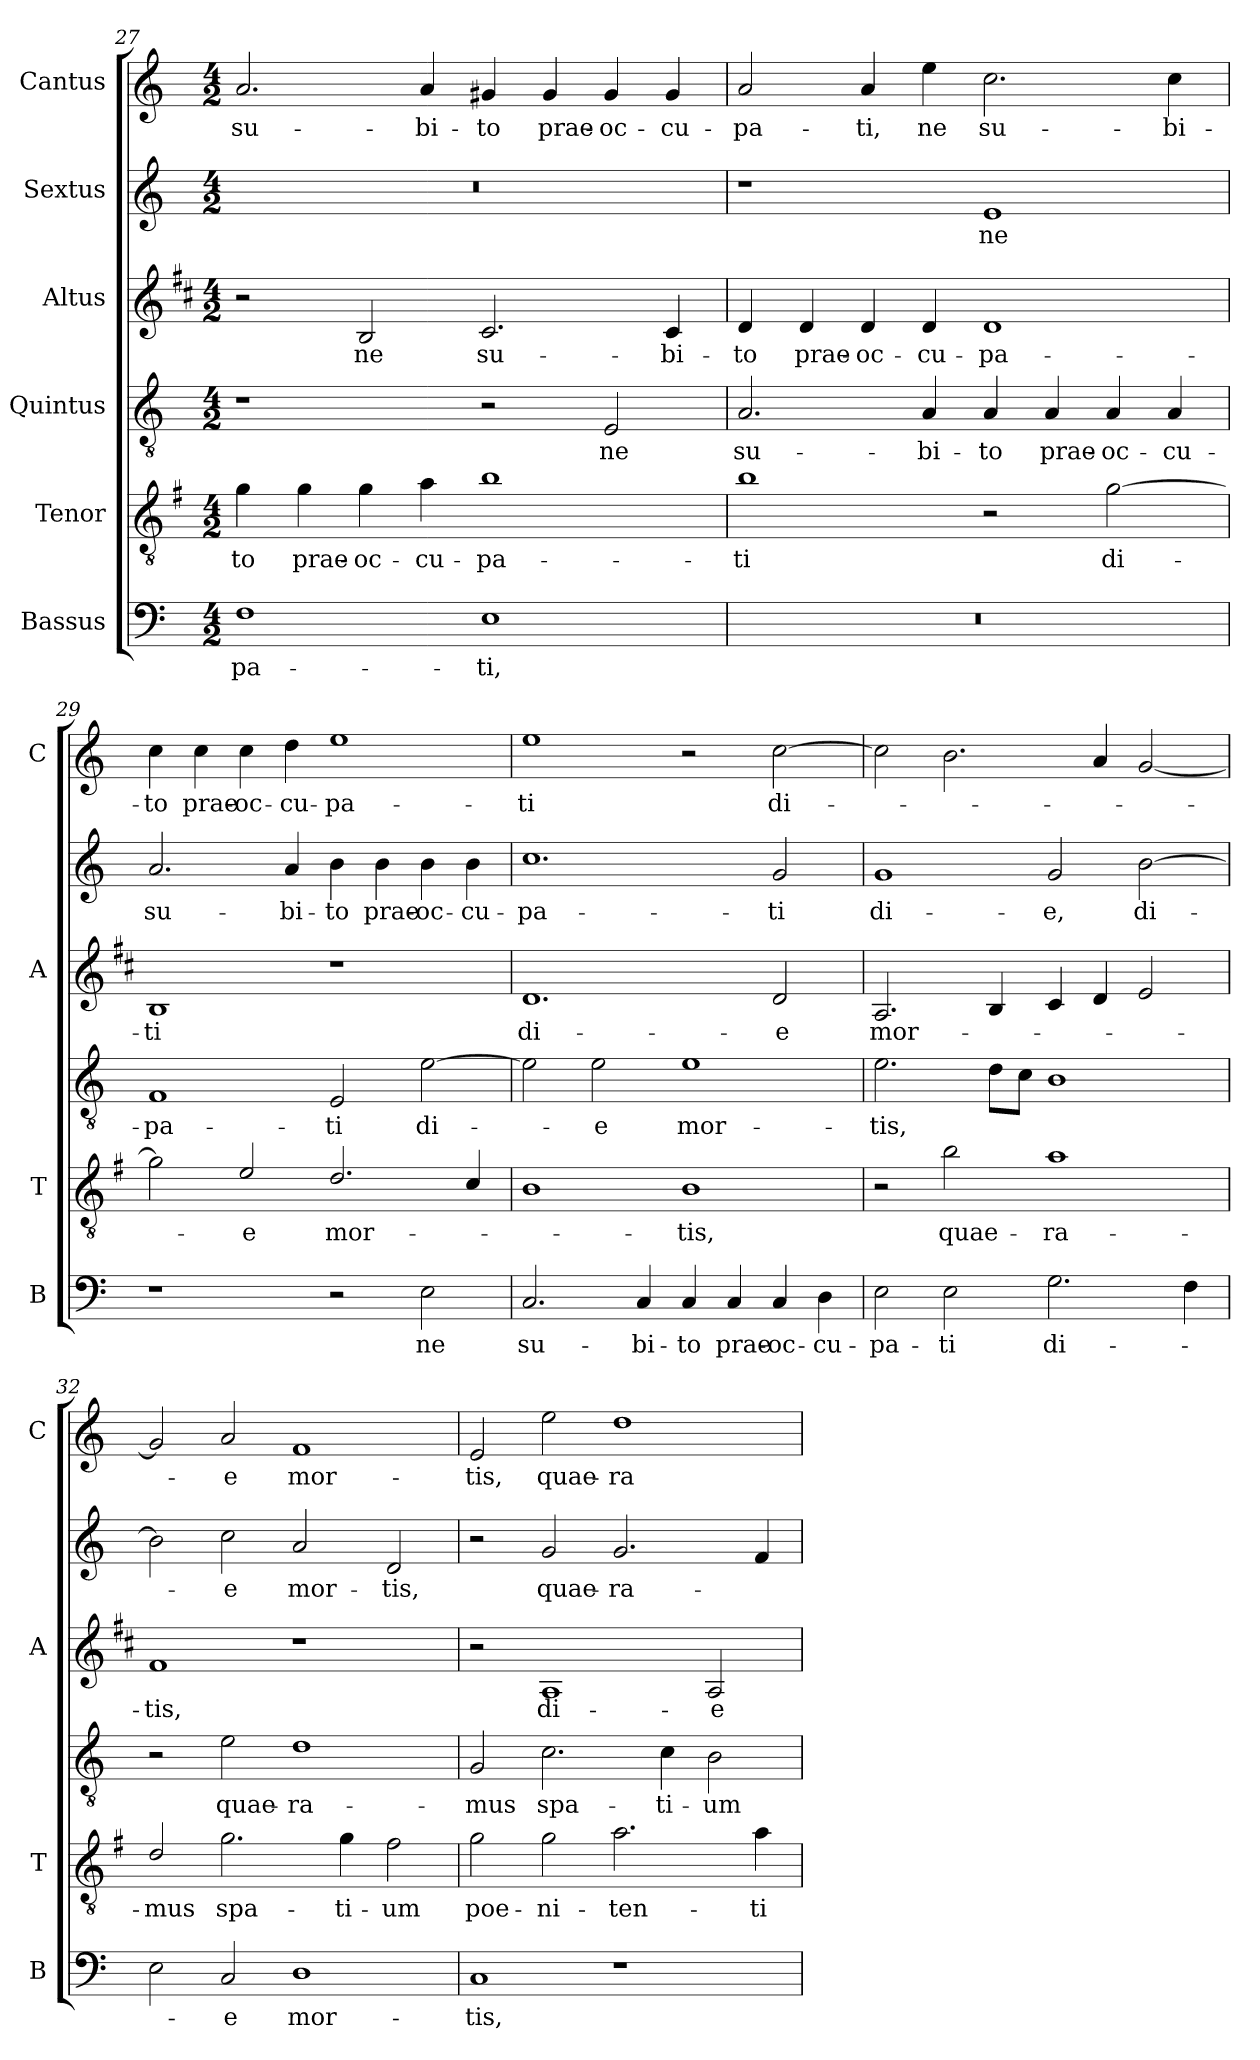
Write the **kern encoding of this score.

**kern	**text	**kern	**text	**kern	**text	**kern	**text	**kern	**text	**kern	**text
*part6	*part6	*part5	*part5	*part4	*part4	*part3	*part3	*part2	*part2	*part1	*part1
*staff6	*staff6	*staff5	*staff5	*staff4	*staff4	*staff3	*staff3	*staff2	*staff2	*staff1	*staff1
*I"Bassus	*	*I"Tenor	*	*I"Quintus	*	*I"Altus	*	*I"Sextus	*	*I"Cantus	*
*I'B	*	*I'T	*	*	*	*I'A	*	*	*	*I'C	*
*clefF4	*	*clefGv2	*	*clefGv2	*	*clefG2	*	*clefG2	*	*clefG2	*
*	*	*ITrd4c7	*	*	*	*ITrd1c2	*	*	*	*	*
*k[]	*	*k[]	*	*k[]	*	*k[]	*	*k[]	*	*k[]	*
*C:	*	*C:	*	*C:	*	*C:	*	*C:	*	*C:	*
*M4/2	*	*M4/2	*	*M4/2	*	*M4/2	*	*M4/2	*	*M4/2	*
=27	=27	=27	=27	=27	=27	=27	=27	=27	=27	=27	=27
!	!LO:LY:b	!	!LO:LY:b	!	!	!	!	!	!	!	!LO:LY:b
1F	-pa-	4c\	-to	1r	.	2r	.	0r	.	2.a/	su-
!	!	!	!LO:LY:b	!	!	!	!	!	!	!	!
.	.	4c\	prae-	.	.	.	.	.	.	.	.
!	!	!	!LO:LY:b	!	!	!	!LO:LY:b	!	!	!	!
.	.	4c\	-oc-	.	.	2A/	ne	.	.	.	.
!	!	!	!LO:LY:b	!	!	!	!	!	!	!	!LO:LY:b
.	.	4d\	-cu-	.	.	.	.	.	.	4a/	-bi-
!	!LO:LY:b	!	!LO:LY:b	!	!	!	!LO:LY:b	!	!	!	!LO:LY:b
1E	-ti,	1e	-pa-	2r	.	2.B/	su-	.	.	4g#X/	-to
!	!	!	!	!	!	!	!	!	!	!	!LO:LY:b
.	.	.	.	.	.	.	.	.	.	4g#/	prae-
!	!	!	!	!	!LO:LY:b	!	!	!	!	!	!LO:LY:b
.	.	.	.	2E/	ne	.	.	.	.	4g#/	-oc-
!	!	!	!	!	!	!	!LO:LY:b	!	!	!	!LO:LY:b
.	.	.	.	.	.	4B/	-bi-	.	.	4g#/	-cu-
=28	=28	=28	=28	=28	=28	=28	=28	=28	=28	=28	=28
!	!	!	!LO:LY:b	!	!LO:LY:b	!	!LO:LY:b	!	!	!	!LO:LY:b
0r	.	1e	-ti	2.A/	su-	4c/	-to	1r	.	2a/	-pa-
!	!	!	!	!	!	!	!LO:LY:b	!	!	!	!
.	.	.	.	.	.	4c/	prae-	.	.	.	.
!	!	!	!	!	!	!	!LO:LY:b	!	!	!	!LO:LY:b
.	.	.	.	.	.	4c/	-oc-	.	.	4a/	-ti,
!	!	!	!	!	!LO:LY:b	!	!LO:LY:b	!	!	!	!LO:LY:b
.	.	.	.	4A/	-bi-	4c/	-cu-	.	.	4ee\	ne
!	!	!	!	!	!LO:LY:b	!	!LO:LY:b	!	!LO:LY:b	!	!LO:LY:b
.	.	2r	.	4A/	-to	1c	-pa-	1e	ne	2.cc\	su-
!	!	!	!	!	!LO:LY:b	!	!	!	!	!	!
.	.	.	.	4A/	prae-	.	.	.	.	.	.
!	!	!	!LO:LY:b	!	!LO:LY:b	!	!	!	!	!	!
.	.	[2c\	di-	4A/	-oc-	.	.	.	.	.	.
!	!	!	!	!	!LO:LY:b	!	!	!	!	!	!LO:LY:b
.	.	.	.	4A/	-cu-	.	.	.	.	4cc\	-bi-
!!LO:PB:g=z
=29	=29	=29	=29	=29	=29	=29	=29	=29	=29	=29	=29
!	!	!	!	!	!LO:LY:b	!	!LO:LY:b	!	!LO:LY:b	!	!LO:LY:b
1r	.	2c\]	.	1F	-pa-	1A	-ti	2.a/	su-	4cc\	-to
!	!	!	!	!	!	!	!	!	!	!	!LO:LY:b
.	.	.	.	.	.	.	.	.	.	4cc\	prae-
!	!	!	!LO:LY:b	!	!	!	!	!	!	!	!LO:LY:b
.	.	2A/	-e	.	.	.	.	.	.	4cc\	-oc-
!	!	!	!	!	!	!	!	!	!LO:LY:b	!	!LO:LY:b
.	.	.	.	.	.	.	.	4a/	-bi-	4dd\	-cu-
!	!	!	!LO:LY:b	!	!LO:LY:b	!	!	!	!LO:LY:b	!	!LO:LY:b
2r	.	2.G/	mor-	2E/	-ti	1r	.	4b\	-to	1ee	-pa-
!	!	!	!	!	!	!	!	!	!LO:LY:b	!	!
.	.	.	.	.	.	.	.	4b\	prae-	.	.
!	!LO:LY:b	!	!	!	!LO:LY:b	!	!	!	!LO:LY:b	!	!
2E\	ne	.	.	[2e\	di-	.	.	4b\	-oc-	.	.
!	!	!	!	!	!	!	!	!	!LO:LY:b	!	!
.	.	4F/	.	.	.	.	.	4b\	-cu-	.	.
=30	=30	=30	=30	=30	=30	=30	=30	=30	=30	=30	=30
!	!LO:LY:b	!	!	!	!	!	!LO:LY:b	!	!LO:LY:b	!	!LO:LY:b
2.C/	su-	1E	.	2e\]	.	1.c	di-	1.cc	-pa-	1ee	-ti
!	!	!	!	!	!LO:LY:b	!	!	!	!	!	!
.	.	.	.	2e\	-e	.	.	.	.	.	.
!	!LO:LY:b	!	!	!	!	!	!	!	!	!	!
4C/	-bi-	.	.	.	.	.	.	.	.	.	.
!	!LO:LY:b	!	!LO:LY:b	!	!LO:LY:b	!	!	!	!	!	!
4C/	-to	1E	-tis,	1e	mor-	.	.	.	.	2r	.
!	!LO:LY:b	!	!	!	!	!	!	!	!	!	!
4C/	prae-	.	.	.	.	.	.	.	.	.	.
!	!LO:LY:b	!	!	!	!	!	!LO:LY:b	!	!LO:LY:b	!	!LO:LY:b
4C/	-oc-	.	.	.	.	2c/	-e	2g/	-ti	[2cc\	di-
!	!LO:LY:b	!	!	!	!	!	!	!	!	!	!
4D\	-cu-	.	.	.	.	.	.	.	.	.	.
=31	=31	=31	=31	=31	=31	=31	=31	=31	=31	=31	=31
!	!LO:LY:b	!	!	!	!LO:LY:b	!	!LO:LY:b	!	!LO:LY:b	!	!
2E\	-pa-	2r	.	2.e\	-tis,	2.G/	mor-	1g	di-	2cc\]	.
!	!LO:LY:b	!	!LO:LY:b	!	!	!	!	!	!	!	!
2E\	-ti	2e\	quae-	.	.	.	.	.	.	2.b\	.
.	.	.	.	8d\L	.	4A/	.	.	.	.	.
.	.	.	.	8c\J	.	.	.	.	.	.	.
!	!LO:LY:b	!	!LO:LY:b	!	!	!	!	!	!LO:LY:b	!	!
2.G\	di-	1d	-ra-	1B	.	4B/	.	2g/	-e,	.	.
.	.	.	.	.	.	4c/	.	.	.	4a/	.
!	!	!	!	!	!	!	!	!	!LO:LY:b	!	!
.	.	.	.	.	.	2d/	.	[2b\	di-	[2g/	.
4F\	.	.	.	.	.	.	.	.	.	.	.
=32	=32	=32	=32	=32	=32	=32	=32	=32	=32	=32	=32
!	!	!	!LO:LY:b	!	!	!	!LO:LY:b	!	!	!	!
2E\	.	2G/	-mus	2r	.	1e	-tis,	2b\]	.	2g/]	.
!	!LO:LY:b	!	!LO:LY:b	!	!LO:LY:b	!	!	!	!LO:LY:b	!	!LO:LY:b
2C/	-e	2.c\	spa-	2e\	quae-	.	.	2cc\	-e	2a/	-e
!	!LO:LY:b	!	!	!	!LO:LY:b	!	!	!	!LO:LY:b	!	!LO:LY:b
1D	mor-	.	.	1d	-ra-	1r	.	2a/	mor-	1f	mor-
!	!	!	!LO:LY:b	!	!	!	!	!	!	!	!
.	.	4c\	-ti-	.	.	.	.	.	.	.	.
!	!	!	!LO:LY:b	!	!	!	!	!	!LO:LY:b	!	!
.	.	2B\	-um	.	.	.	.	2d/	-tis,	.	.
=33	=33	=33	=33	=33	=33	=33	=33	=33	=33	=33	=33
!	!LO:LY:b	!	!LO:LY:b	!	!LO:LY:b	!	!	!	!	!	!LO:LY:b
1C	-tis,	2c\	poe-	2G/	-mus	2r	.	2r	.	2e/	-tis,
!	!	!	!LO:LY:b	!	!LO:LY:b	!	!LO:LY:b	!	!LO:LY:b	!	!LO:LY:b
.	.	2c\	-ni-	2.c\	spa-	1G	di-	2g/	quae-	2ee\	quae-
!	!	!	!LO:LY:b	!	!	!	!	!	!LO:LY:b	!	!LO:LY:b
1r	.	2.d\	-ten-	.	.	.	.	2.g/	-ra-	1dd	-ra-
!	!	!	!	!	!LO:LY:b	!	!	!	!	!	!
.	.	.	.	4c\	-ti-	.	.	.	.	.	.
!	!	!	!	!	!LO:LY:b	!	!LO:LY:b	!	!	!	!
.	.	.	.	2B\	-um	2G/	-e	.	.	.	.
!	!	!	!LO:LY:b	!	!	!	!	!	!	!	!
.	.	4d\	-ti-	.	.	.	.	4f/	.	.	.
=	=	=	=	=	=	=	=	=	=	=	=
*-	*-	*-	*-	*-	*-	*-	*-	*-	*-	*-	*-
